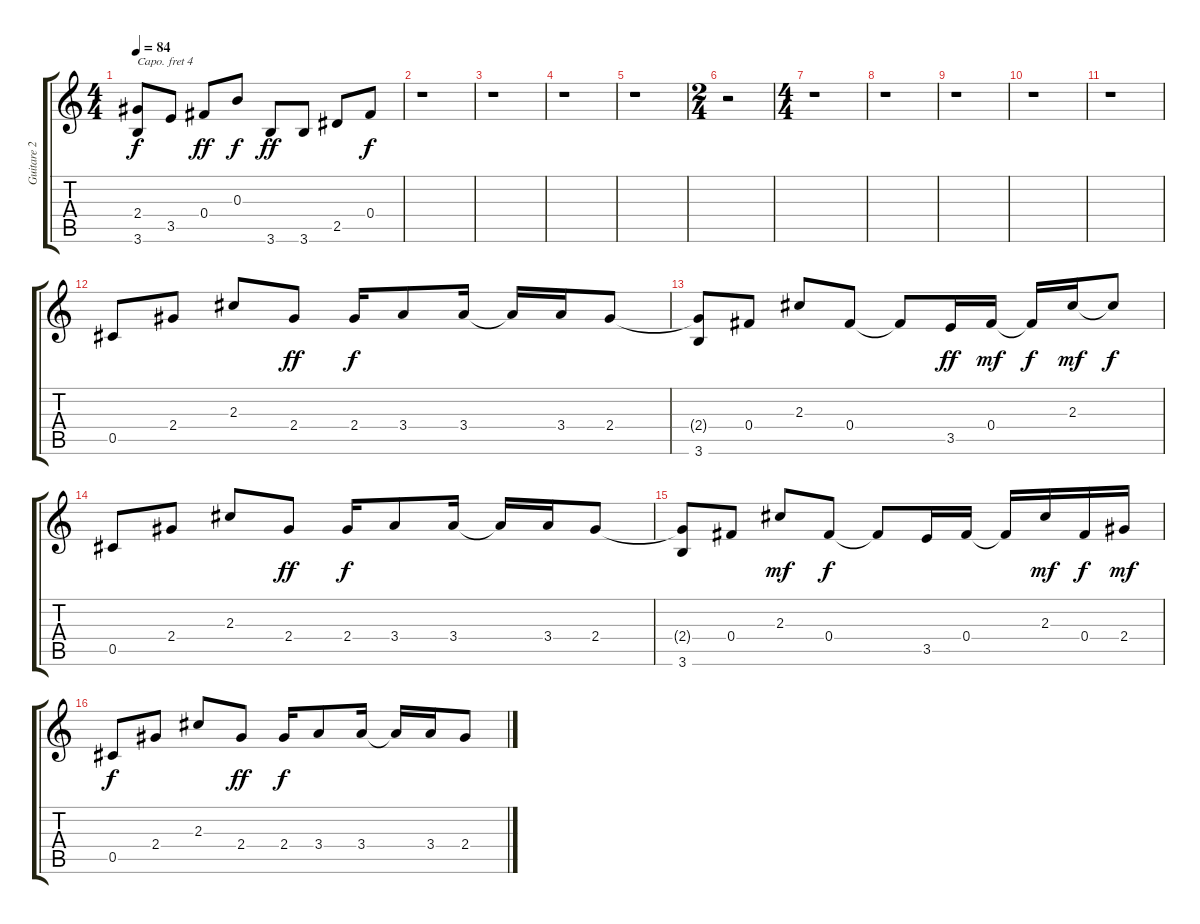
\track ("Guitare 2" "Guitare 2") {instrument electricguitarjazz}
\staff {score tabs}
\capo 4
\tuning (E4 B3 G3 D3 A2 E2) {hide}
\ts (4 4)
\tempo 84
\clef g2
\ks c
(2.4{t} 3.6).8{dy f} 3.5.8 0.4.8{dy ff} 0.3.8{dy f} 3.6.8{dy ff} 3.6.8 2.5.8 0.4.8{dy f} |
r.1 |
r.1 |
r.1 |
r.1 |
\ts (2 4)
r.2 |
\ts (4 4)
r.1 |
r.1 |
r.1 |
r.1 |
r.1 |
0.5.8 2.4.8 2.3.8 2.4.8{dy ff} 2.4.16{dy f} 3.4.8 3.4.16 3.4{t}.16 3.4.16 2.4.8 |
(2.4{t} 3.6).8 0.4.8 2.3.8 0.4.8 0.4{t}.8 3.5.16{dy ff} 0.4.16{dy mf} 0.4{t}.16{dy f} 2.3.16{dy mf} 2.3{t}.8{dy f} |
0.5.8 2.4.8 2.3.8 2.4.8{dy ff} 2.4.16{dy f} 3.4.8 3.4.16 3.4{t}.16 3.4.16 2.4.8 |
(2.4{t} 3.6).8 0.4.8 2.3.8{dy mf} 0.4.8{dy f} 0.4{t}.8 3.5.16 0.4.16 0.4{t}.16 2.3.16{dy mf} 0.4.16{dy f} 2.4.16{dy mf} |
0.5.8{dy f} 2.4.8 2.3.8 2.4.8{dy ff} 2.4.16{dy f} 3.4.8 3.4.16 3.4{t}.16 3.4.16 2.4.8
